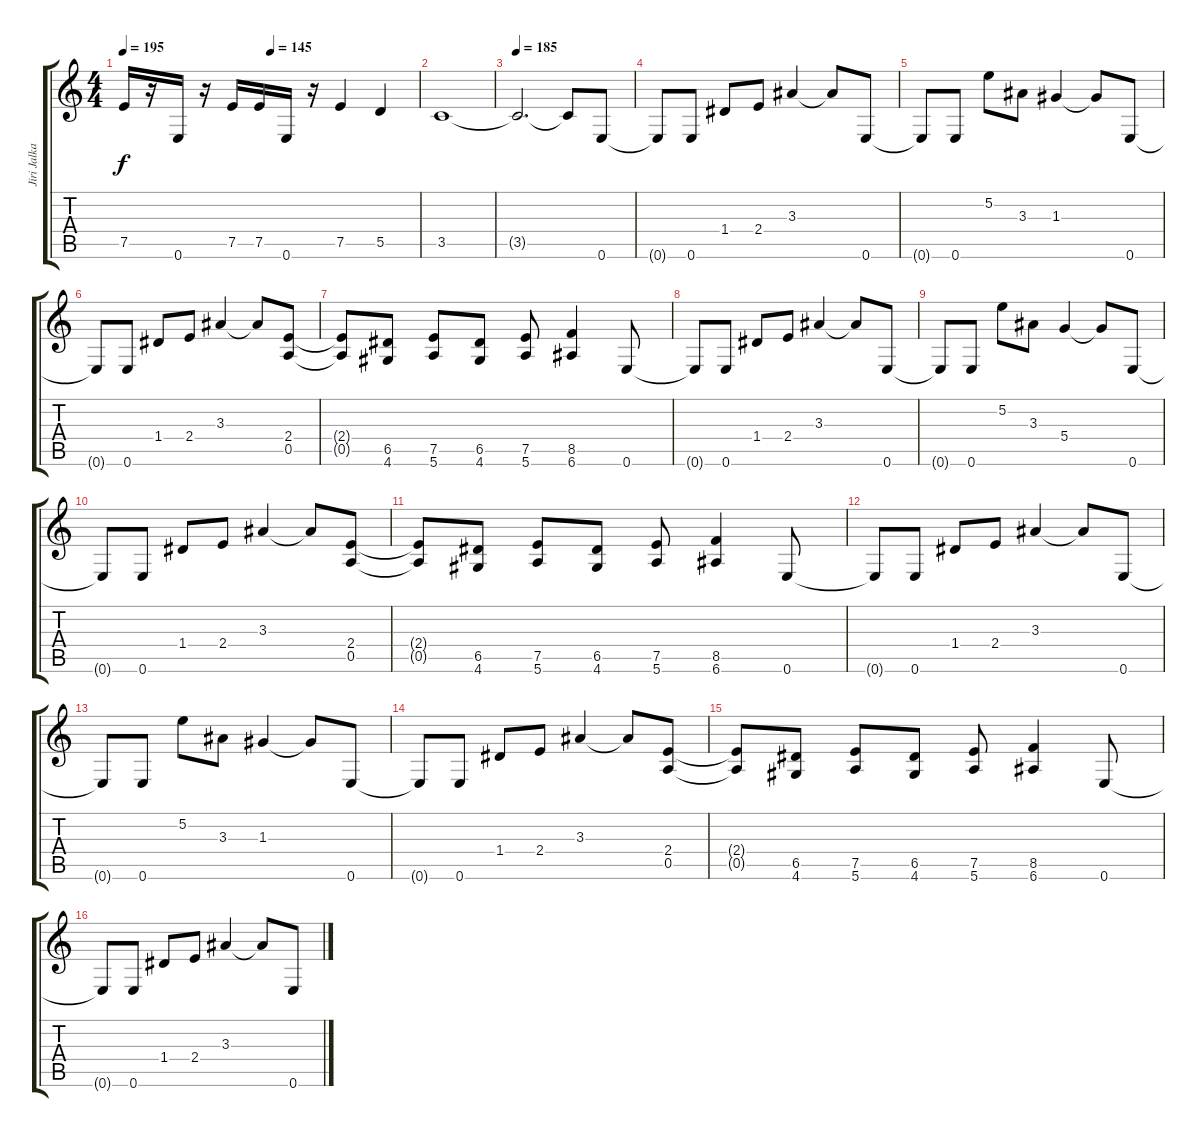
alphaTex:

\track ("Jiri Jalkanen" "Jiri Jalka") {instrument distortionguitar}
\staff {score tabs}
\tuning (E4 B3 G3 D3 A2 E2) {hide}
\ts (4 4)
\tempo 195
\tempo (145 0.5)
\clef g2
\ks c
7.5.16{dy f} r.16 0.6.16 r.16 7.5.16 7.5.16 0.6.16 r.16 7.5.4 5.5.4 |
3.5.1 |
\tempo 185
3.5{t}.2{d} 3.5{t}.8 0.6.8 |
0.6{t}.8 0.6.8 1.4.8 2.4.8 3.3.4 3.3{t}.8 0.6.8 |
0.6{t}.8 0.6.8 5.2.8 3.3.8 1.3.4 1.3{t}.8 0.6.8 |
0.6{t}.8 0.6.8 1.4.8 2.4.8 3.3.4 3.3{t}.8 (2.4 0.5).8 |
(2.4{t} 0.5{t}).8 (6.5 4.6).8 (7.5 5.6).8 (6.5 4.6).8 (7.5 5.6).8 (8.5 6.6).4 0.6.8 |
0.6{t}.8 0.6.8 1.4.8 2.4.8 3.3.4 3.3{t}.8 0.6.8 |
0.6{t}.8 0.6.8 5.2.8 3.3.8 5.4.4 5.4{t}.8 0.6.8 |
0.6{t}.8 0.6.8 1.4.8 2.4.8 3.3.4 3.3{t}.8 (2.4 0.5).8 |
(2.4{t} 0.5{t}).8 (6.5 4.6).8 (7.5 5.6).8 (6.5 4.6).8 (7.5 5.6).8 (8.5 6.6).4 0.6.8 |
0.6{t}.8 0.6.8 1.4.8 2.4.8 3.3.4 3.3{t}.8 0.6.8 |
0.6{t}.8 0.6.8 5.2.8 3.3.8 1.3.4 1.3{t}.8 0.6.8 |
0.6{t}.8 0.6.8 1.4.8 2.4.8 3.3.4 3.3{t}.8 (2.4 0.5).8 |
(2.4{t} 0.5{t}).8 (6.5 4.6).8 (7.5 5.6).8 (6.5 4.6).8 (7.5 5.6).8 (8.5 6.6).4 0.6.8 |
0.6{t}.8 0.6.8 1.4.8 2.4.8 3.3.4 3.3{t}.8 0.6.8
